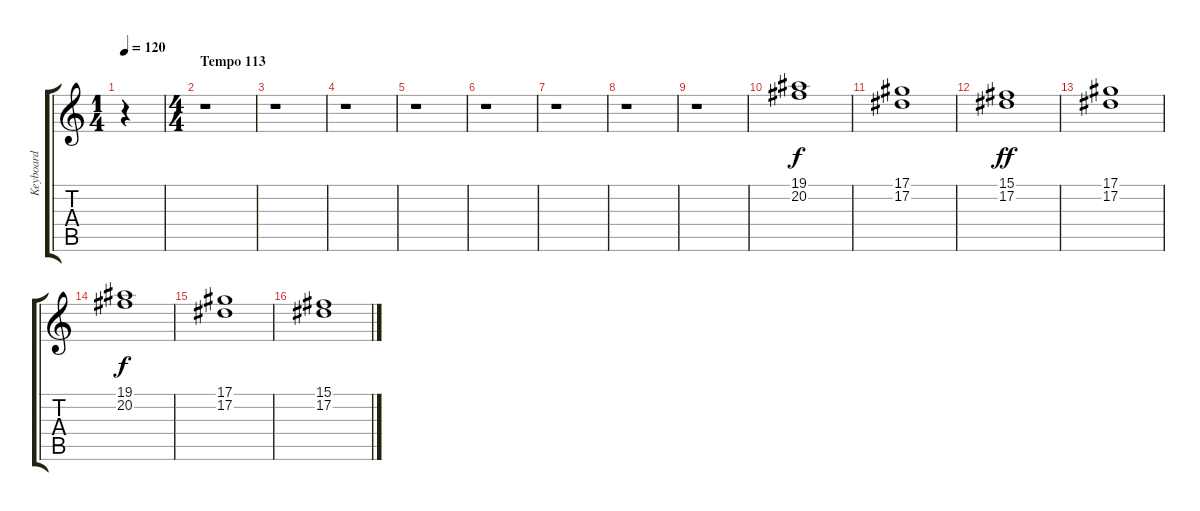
\track ("Keyboard" "Keyboard") {instrument rockorgan}
\staff {score tabs}
\tuning (Eb4 Bb3 Gb3 Db3 Ab2 Eb2) {hide}
\ts (1 4)
\tempo 120
\tempo 113
\tempo 120
\clef g2
\ks c
r.4{dy f instrument rockorgan} |
\ts (4 4)
\section ("" "Tempo 113")
r.1 |
r.1 |
r.1 |
r.1 |
r.1 |
r.1 |
r.1 |
r.1 |
(19.1 20.2).1 |
(17.1 17.2).1 |
(15.1 17.2).1{dy ff} |
(17.1 17.2).1 |
(19.1 20.2).1{dy f} |
(17.1 17.2).1 |
(15.1 17.2).1
